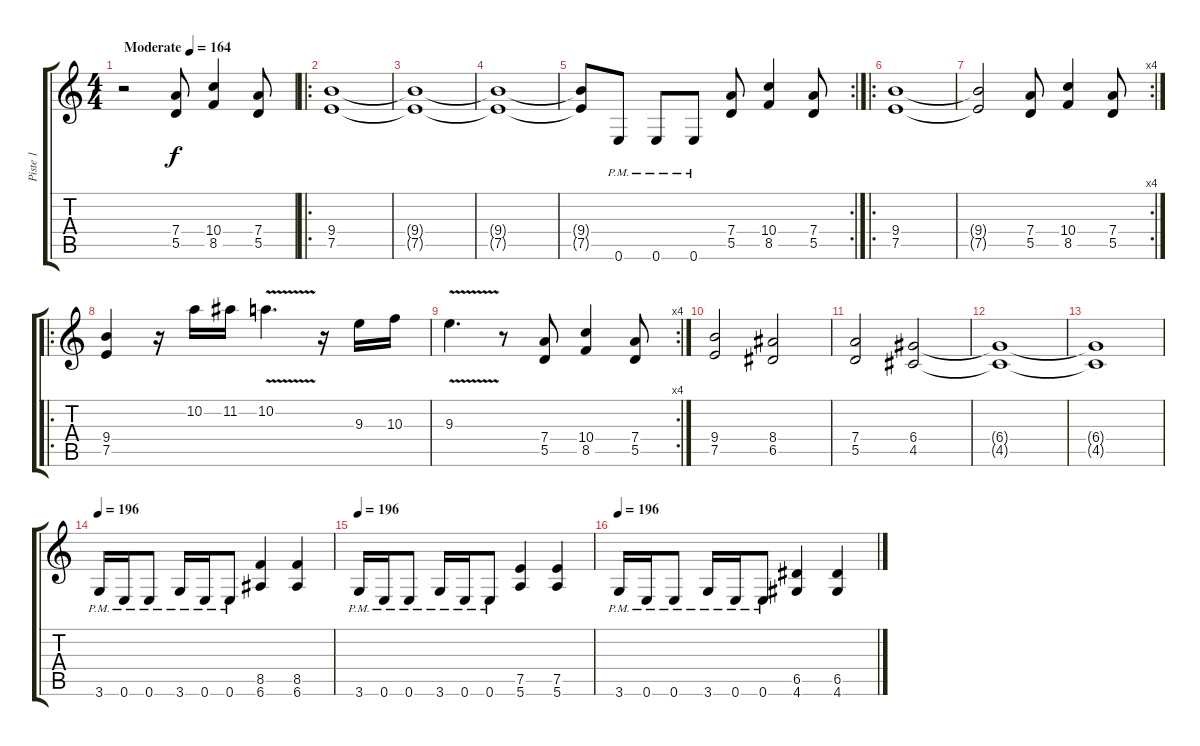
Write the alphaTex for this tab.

\track ("Piste 1" "Piste 1") {instrument distortionguitar}
\staff {score tabs}
\tuning (E4 B3 G3 D3 A2 E2) {hide}
\ts (4 4)
\tempo (164 "Moderate")
\clef g2
\ks c
r.2{dy f instrument distortionguitar} (7.4 5.5).8 (10.4 8.5).4 (7.4 5.5).8 |
\ro
(9.4 7.5).1 |
(9.4{t} 7.5{t}).1 |
(9.4{t} 7.5{t}).1 |
\rc 2
(9.4{t} 7.5{t}).8 0.6{pm}.8 0.6{pm}.8 0.6{pm}.8 (7.4 5.5).8 (10.4 8.5).4 (7.4 5.5).8 |
\ro
(9.4 7.5).1 |
\rc 4
(9.4{t} 7.5{t}).2 (7.4 5.5).8 (10.4 8.5).4 (7.4 5.5).8 |
\ro
(9.4 7.5).4 r.16 10.2.16 11.2.16 10.2{v}.4{d} r.16 9.3.16 10.3.16 |
\rc 4
9.3{v}.4{d} r.8 (7.4 5.5).8 (10.4 8.5).4 (7.4 5.5).8 |
(9.4 7.5).2 (8.4 6.5).2 |
(7.4 5.5).2 (6.4 4.5).2 |
(6.4{t} 4.5{t}).1 |
(6.4{t} 4.5{t}).1 |
\tempo 196
3.6{pm}.16 0.6{pm}.16 0.6{pm}.8 3.6{pm}.16 0.6{pm}.16 0.6{pm}.8 (8.5 6.6).4 (8.5 6.6).4 |
\tempo 196
3.6{pm}.16 0.6{pm}.16 0.6{pm}.8 3.6{pm}.16 0.6{pm}.16 0.6{pm}.8 (7.5 5.6).4 (7.5 5.6).4 |
\tempo 196
3.6{pm}.16 0.6{pm}.16 0.6{pm}.8 3.6{pm}.16 0.6{pm}.16 0.6{pm}.8 (6.5 4.6).4 (6.5 4.6).4
